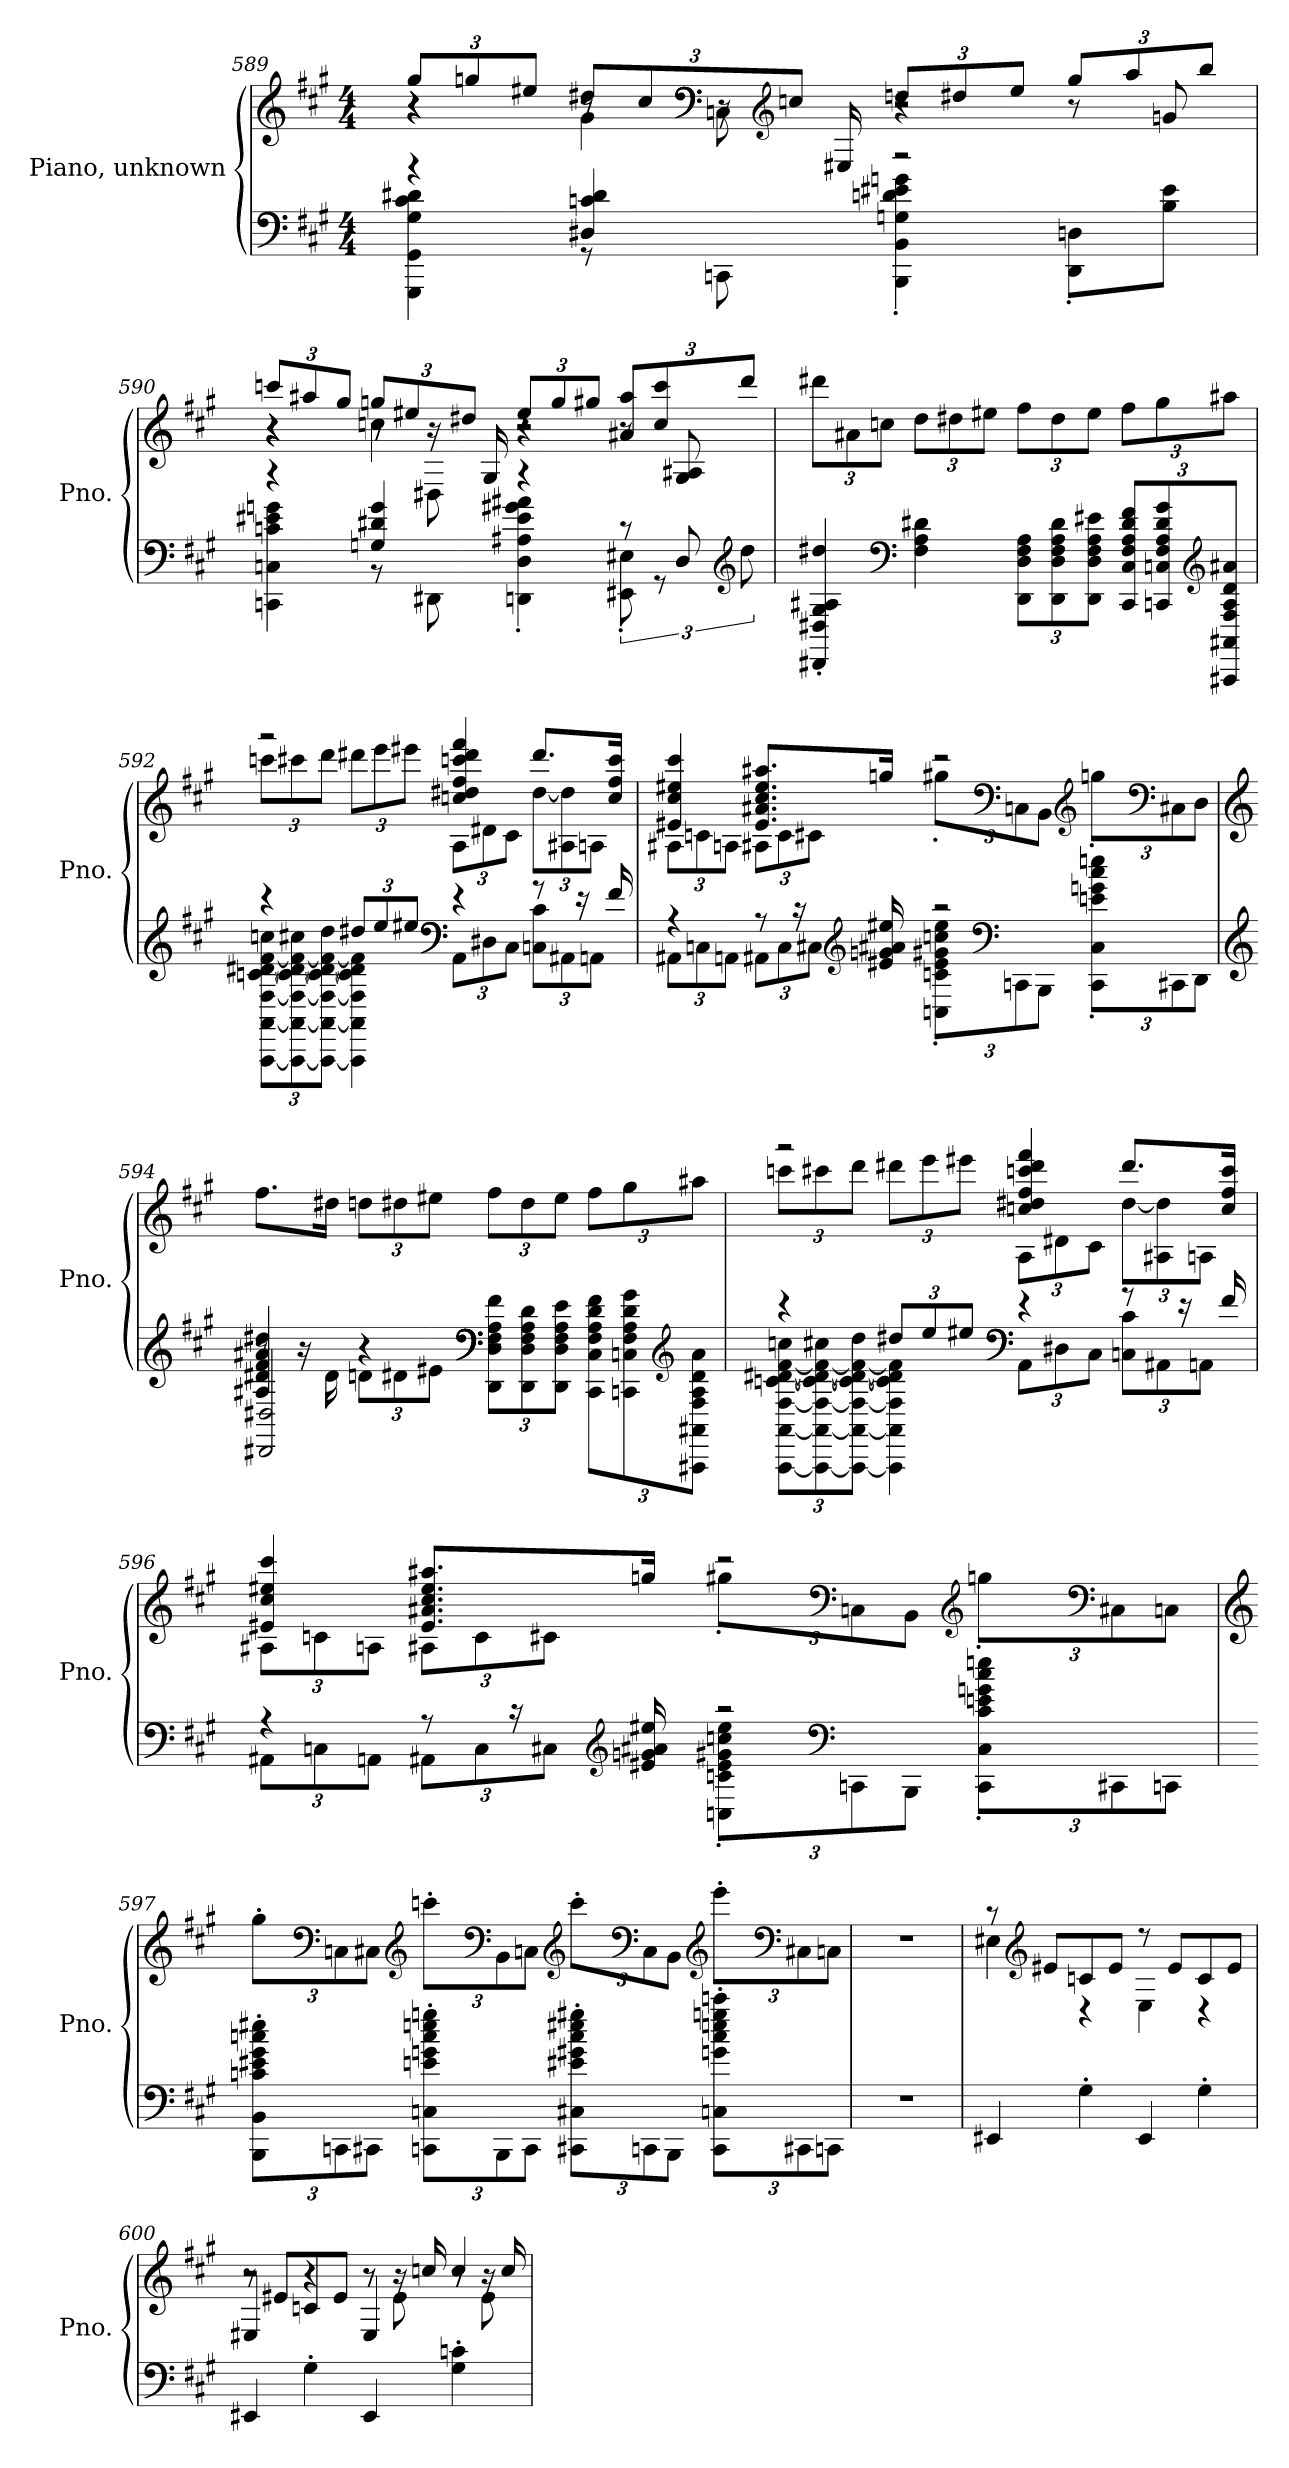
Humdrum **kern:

**kern	**kern
*part1	*part1
*staff2	*staff1
*I"Piano, unknown	*
*I'Pno.	*
!!LO:LB:g=z
*clefF4	*clefG2
*k[f#c#g#]	*k[f#c#g#]
*M4/4	*M4/4
=589	=589
*^	*
*	*	*Xbrackettup
*	*	*^
*	*	*	*^
*	*	*	*	*^
4r	4GGG#\ 4GG#\ 4G#\ 4c#\ 4d#X\	12gg#/L	4r	4r	4r
.	.	12ggn/	.	.	.
.	.	12ee#X/J	.	.	.
4D#X/ 4cn/ 4d#/	8r	12dd#X/L	4g#\	8r	8r
.	.	12cc#/	.	.	.
*	*	*clefF4	*	*	*
.	8CCn\	.	.	16r	8Cn\
*	*	*clefG2	*	*	*
.	.	12ccn/J	.	.	.
.	.	.	.	16E#X/	.
2r	4BBB\' 4BB\' 4Gn\' 4dn\' 4e#X\' 4gn\'	12ddn/L	2r	4r	2r
.	.	12dd#X/	.	.	.
.	.	12ee#/J	.	.	.
.	8DD\' 8Dn\'L	12gg/L	.	8r	.
.	.	12aa/	.	.	.
.	8B\ 8e#\J	.	.	8gn/	.
.	.	12bb/J	.	.	.
!!LO:PB:g=z	!!	!!	!!
=590	=590	=590	=590	=590	=590
4r	4CCn\ 4Cn\ 4cn\ 4e#X\ 4gn\	12cccn/L	4r	4r	4r
.	.	12aa#X/	.	.	.
.	.	12gg#/J	.	.	.
4Gn/ 4d#X/ 4g/	8r	12ggn/L	4ccn\	8r	8r
.	.	12ee#X/	.	.	.
.	8DD#X\	.	.	16r	8D#X\
.	.	12dd#X/J	.	.	.
.	.	.	.	16G#/	.
4r	4DDn\' 4D\' 4A#X\' 4e#\' 4g#X\' 4a#X\'	12ee#/L	2r	4r	2r
.	.	12gg/	.	.	.
.	.	12gg#X/J	.	.	.
8r	12EE#X\' 12E#X\'	12a#X/ 12aa#/L	.	8r	.
.	12r	12cc/ 12ccc/	.	.	.
8D/	.	.	.	8G#/ 8A#X/	.
*clefG2	*	*	*	*	*
.	12dd\	12ddd/J	.	.	.
*v	*v	*	*	*	*
*	*v	*v	*v	*v
!!LO:LB:g=z
=591	=591
4DD#X/' 4D#X/' 4G#/' 4A#X/' 4dd#X/'	12ddd#X\L
.	12a#X\
.	12ccn\J
*clefF4	*
4F#\ 4A#\ 4d#X\	12dd\L
.	12dd#X\
.	12ee#X\J
*Xbrackettup	*
12DD#\ 12D#\ 12F#\ 12A#\L	12ff#\L
12DD#\ 12D#\ 12F#\ 12A#\ 12d#\	12dd#\
12DD#\ 12D#\ 12F#\ 12A#\ 12e#X\J	12ee#\J
12CC#/ 12C#/ 12F#/ 12A#/ 12d#/ 12f#/L	12ff#\L
12CCn/ 12Cn/ 12F#/ 12A#/ 12d#/ 12g#/	12gg#\
*clefG2	*
12AAA#X/ 12AA#X/ 12F#/ 12A#/ 12d#/ 12a#X/J	12aa#X\J
!!LO:LB:g=z
=592	=592
*^	*^
4r	[12AAA\ [12AA\ [12F#\ [12cn\ [12d#X\ [12f#\ 12ccn\L	2r	12cccn\L
.	12AAA\_ 12AA\_ 12F#\_ 12c\_ 12d#\_ 12f#\_ 12cc#X\	.	12ccc#X\
.	12AAA\_ 12AA\_ 12F#\_ 12c\_ 12d#\_ 12f#\_ 12dd\J	.	12ddd\J
12dd#X/L	4AAA\] 4AA\] 4F#\] 4c\] 4d#\] 4f#\]	.	12ddd#X\L
12ee/	.	.	12eee\
12ee#X/J	.	.	12eee#X\J
*clefF4	*	*	*
4r	12AA\L	4ccn/ 4dd#X/ 4ff#/ 4cccn/ 4ddd#/ 4fff#/	12A\L
.	12D#X\	.	12d#X\
.	12C#\J	.	12c#\J
8r	12Cn\ 12c\L	8.ddd#/L	[12dd#\L
.	12AA#X\	.	12A#X\ 12dd#\]
16r	.	.	.
.	12AAn\J	.	12An\J
16f#/	.	16cc/ 16ff#/ 16ccc/Jk	.
!!LO:LB:g=z	!!
=593	=593	=593	=593
4r	12AA#X\L	4e#X/ 4cc#/ 4ee#X/ 4ccc#/	12A#X\L
.	12Cn\	.	12cn\
.	12AAn\J	.	12An\J
8r	12AA#X\L	8.e#/ 8.a#X/ 8.cc#/ 8.ee#/ 8.aa#X/L	12A#X\L
.	12C\	.	12c\
16r	.	.	.
.	12C#X\J	.	12c#X\J
*clefG2	*	*	*
16e#X/ 16gn/ 16a#X/ 16ee#X/	.	16ggn/Jk	.
2r	12Cn\' 12cn\' 12e#\' 12g#X\' 12ccn\' 12ee#\'L	2r	12gg#X'\L
*clefF4	*	*clefF4	*
.	12CCn\	.	12Cn\
.	12BBB\J	.	12BB\J
*	*	*clefG2	*
.	12CC\' 12C\' 12en\' 12gn\' 12cc\' 12een\'L	.	12ggn'\L
*	*	*clefF4	*
.	12CC#X\	.	12C#X\
.	12DD\J	.	12D\J
*v	*v	*	*
*	*v	*v
!!LO:LB:g=z
=594	=594
*clefG2	*clefG2
*^	*
*	*^	*
4A#X/ 4d#X/ 4f#/ 4a#X/ 4dd#X/	8r	2DD#X/ 2D#X/	8.ff#\L
.	16r	.	.
.	16d#\	.	16dd#X\Jk
4r	12dn\L	.	12ddn\L
.	12d#X\	.	12dd#X\
.	12e#X\J	.	12ee#X\J
*clefF4	*	*	*
2r	12DD#\ 12D#\ 12F#\ 12A#\ 12f#\L	2r	12ff#\L
.	12DD#\ 12D#\ 12F#\ 12A#\ 12d#\	.	12dd#\
.	12DD#\ 12D#\ 12F#\ 12A#\ 12e#\J	.	12ee#\J
.	12CC#\ 12C#\ 12F#\ 12A#\ 12d#\ 12f#\L	.	12ff#\L
.	12CCn\ 12Cn\ 12F#\ 12A#\ 12d#\ 12g#\	.	12gg#\
*clefG2	*	*	*
.	12AAA#X\ 12AA#X\ 12F#\ 12A#\ 12d#\ 12a#\J	.	12aa#X\J
*	*v	*v	*
!!LO:LB:g=z
=595	=595	=595
*	*	*^
4r	[12AAA\ [12AA\ [12F#\ [12cn\ [12d#X\ [12f#\ 12ccn\L	2r	12cccn\L
.	12AAA\_ 12AA\_ 12F#\_ 12c\_ 12d#\_ 12f#\_ 12cc#X\	.	12ccc#X\
.	12AAA\_ 12AA\_ 12F#\_ 12c\_ 12d#\_ 12f#\_ 12dd\J	.	12ddd\J
12dd#X/L	4AAA\] 4AA\] 4F#\] 4c\] 4d#\] 4f#\]	.	12ddd#X\L
12ee/	.	.	12eee\
12ee#X/J	.	.	12eee#X\J
*clefF4	*	*	*
4r	12AA\L	4ccn/ 4dd#X/ 4ff#/ 4cccn/ 4ddd#/ 4fff#/	12A\L
.	12D#X\	.	12d#X\
.	12C#\J	.	12c#\J
8r	12Cn\ 12c\L	8.ddd#/L	[12dd#\L
.	12AA#X\	.	12A#X\ 12dd#\]
16r	.	.	.
.	12AAn\J	.	12An\J
16f#/	.	16cc/ 16ff#/ 16ccc/Jk	.
!!LO:PB:g=z	!!
=596	=596	=596	=596
4r	12AA#X\L	4e#X/ 4cc#/ 4ee#X/ 4ccc#/	12A#X\L
.	12Cn\	.	12cn\
.	12AAn\J	.	12An\J
8r	12AA#X\L	8.e#/ 8.a#X/ 8.cc#/ 8.ee#/ 8.aa#X/L	12A#X\L
.	12C\	.	12c\
16r	.	.	.
.	12C#X\J	.	12c#X\J
*clefG2	*	*	*
16e#X/ 16gn/ 16a#X/ 16ee#X/	.	16ggn/Jk	.
2r	12Cn\' 12cn\' 12e#\' 12g#X\' 12ccn\' 12ee#\'L	2r	12gg#X'\L
*clefF4	*	*clefF4	*
.	12CCn\	.	12Cn\
.	12BBB\J	.	12BB\J
*	*	*clefG2	*
.	12CC\' 12C\' 12c\' 12en\' 12gn\' 12cc\' 12een\'L	.	12ggn'\L
*	*	*clefF4	*
.	12CC#X\	.	12C#X\
.	12CCn\J	.	12Cn\J
*v	*v	*	*
*	*v	*v
!!LO:LB:g=z
=597	=597
*	*clefG2
12BBB\' 12BB\' 12cn\' 12e#X\' 12g#\' 12ccn\' 12ee#X\'L	12gg#'\L
*	*clefF4
12CCn\	12Cn\
12CC#X\J	12C#X\J
*	*clefG2
12CCn\' 12Cn\' 12en\' 12gn\' 12cc\' 12een\' 12ggn\'L	12cccn'\L
*	*clefF4
12BBB\	12BB\
12CC\J	12Cn\J
*	*clefG2
12CC#X\' 12C#X\' 12e#X\' 12g#X\' 12cc\' 12ee#X\' 12gg#X\'L	12ccc'\L
*	*clefF4
12CCn\	12C\
12BBB\J	12BB\J
*	*clefG2
12CC\' 12Cn\' 12gn\' 12cc\' 12een\' 12ggn\' 12cccn\'L	12eee'\L
*	*clefF4
12CC#X\	12C#X\
12CCn\J	12Cn\J
=598	=598
1r	1r
!!LO:LB:g=z
=599	=599
*	*^
4EE#X/	8r	4E#X\
*	*clefG2	*
.	8e#X/L	.
4G#'\	8cn/	4r
.	8e#/J	.
4EE#/	8r	4E#\
.	8e#/L	.
4G#'\	8c/	4r
.	8e#/J	.
=600	=600	=600
*	*	*^
4EE#X/	8r	2r	4E#X/
.	8e#X/L	.	.
4G#'\	8cn/	.	4r
.	8e#/J	.	.
4EE#/	8r	8r	4E#/
.	16r	8e#\	.
.	16ccn/	.	.
4G#\' 4cn\'	8r	8r	4cc/
.	16r	8e#\	.
.	16cc/	.	.
*	*v	*v	*v
=	=
*-	*-
